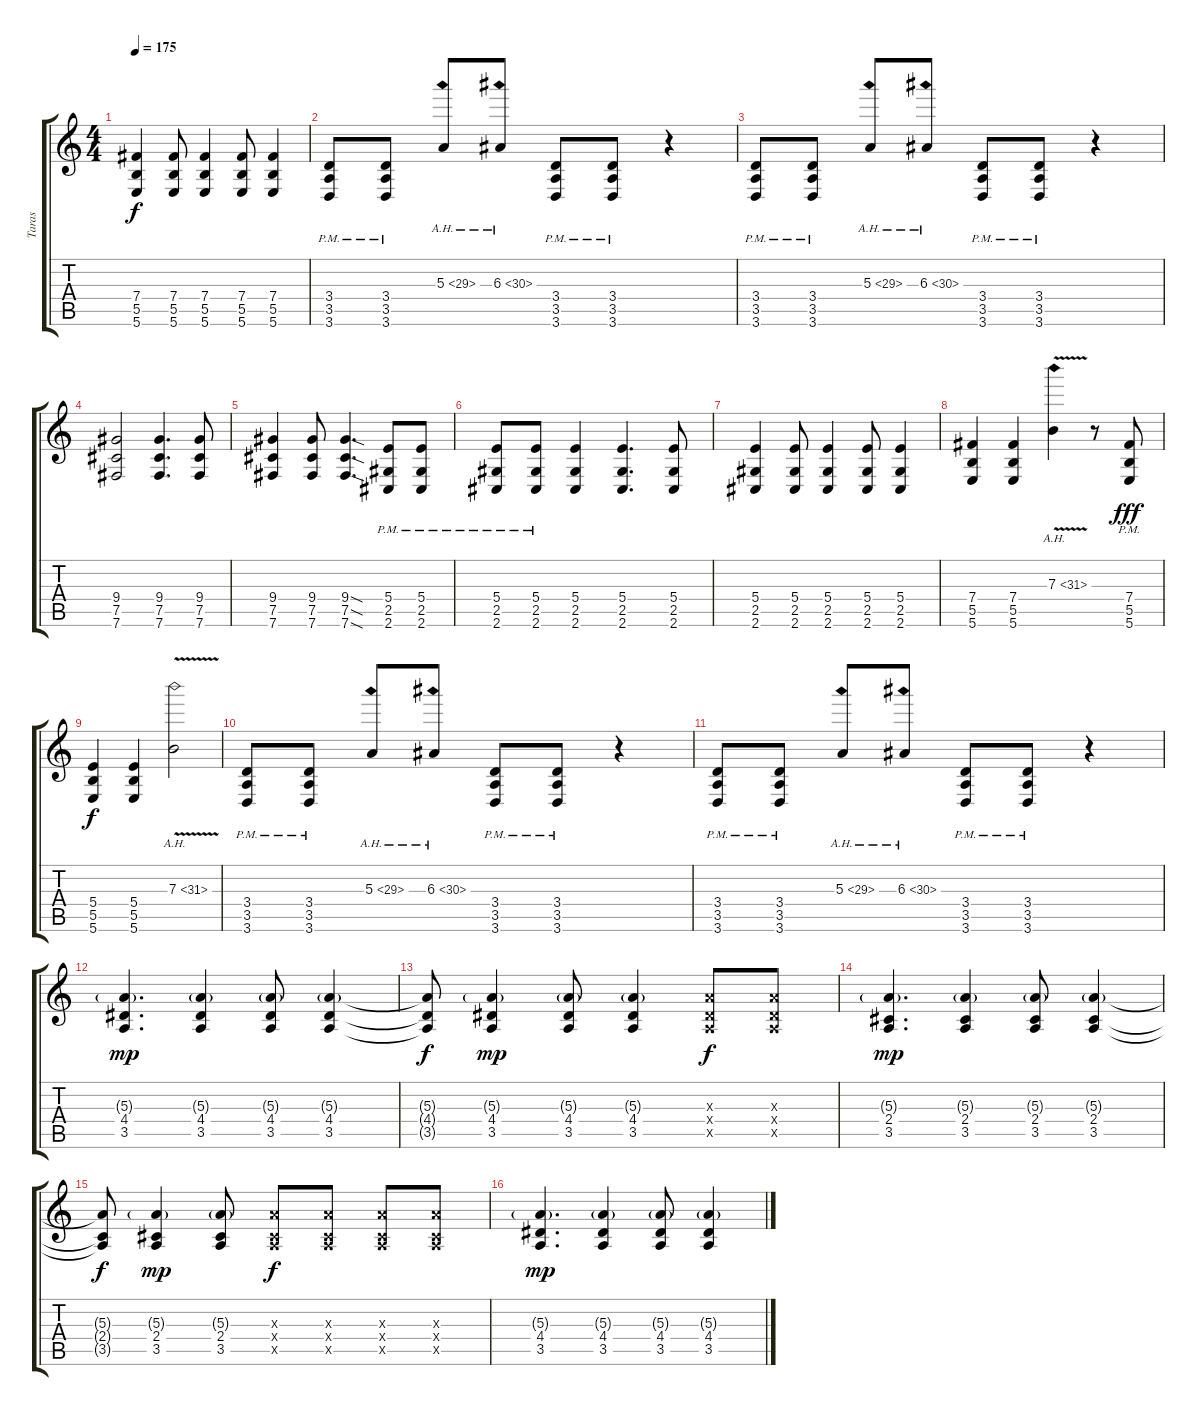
\track ("Taras" "Taras") {instrument distortionguitar}
\staff {score tabs}
\tuning (Db4 Ab3 E3 B2 Gb2 B1) {hide}
\ts (4 4)
\tempo 175
\clef g2
\ks c
(7.4 5.5 5.6).4{dy f} (7.4 5.5 5.6).8 (7.4 5.5 5.6).4 (7.4 5.5 5.6).8 (7.4 5.5 5.6).4 |
(3.4{pm} 3.5{pm} 3.6{pm}).8 (3.4{pm} 3.5{pm} 3.6{pm}).8 5.3{ah 24}.8 6.3{ah 24}.8 (3.4{pm} 3.5{pm} 3.6{pm}).8 (3.4{pm} 3.5{pm} 3.6{pm}).8 r.4 |
(3.4{pm} 3.5{pm} 3.6{pm}).8 (3.4{pm} 3.5{pm} 3.6{pm}).8 5.3{ah 24}.8 6.3{ah 24}.8 (3.4{pm} 3.5{pm} 3.6{pm}).8 (3.4{pm} 3.5{pm} 3.6{pm}).8 r.4 |
(9.4 7.5 7.6).2 (9.4 7.5 7.6).4{d} (9.4 7.5 7.6).8 |
(9.4 7.5 7.6).4 (9.4 7.5 7.6).8 (9.4{sod} 7.5{sod} 7.6{sod}).4{d} (5.4{pm} 2.5{pm} 2.6{pm}).8 (5.4{pm} 2.5{pm} 2.6{pm}).8 |
(5.4{pm} 2.5{pm} 2.6{pm}).8 (5.4{pm} 2.5{pm} 2.6{pm}).8 (5.4 2.5 2.6).4 (5.4 2.5 2.6).4{d} (5.4 2.5 2.6).8 |
(5.4 2.5 2.6).4 (5.4 2.5 2.6).8 (5.4 2.5 2.6).4 (5.4 2.5 2.6).8 (5.4 2.5 2.6).4 |
(7.4 5.5 5.6).4 (7.4 5.5 5.6).4 7.3{ah 24 v}.4 r.8 (7.4{pm} 5.5{pm} 5.6{pm}).8{dy fff} |
(5.4 5.5 5.6).4{dy f} (5.4 5.5 5.6).4 7.3{ah 24 v}.2 |
(3.4{pm} 3.5{pm} 3.6{pm}).8 (3.4{pm} 3.5{pm} 3.6{pm}).8 5.3{ah 24}.8 6.3{ah 24}.8 (3.4{pm} 3.5{pm} 3.6{pm}).8 (3.4{pm} 3.5{pm} 3.6{pm}).8 r.4 |
(3.4{pm} 3.5{pm} 3.6{pm}).8 (3.4{pm} 3.5{pm} 3.6{pm}).8 5.3{ah 24}.8 6.3{ah 24}.8 (3.4{pm} 3.5{pm} 3.6{pm}).8 (3.4{pm} 3.5{pm} 3.6{pm}).8 r.4 |
(5.3{g} 4.4 3.5).4{d dy mp instrument electricguitarclean} (5.3{g} 4.4 3.5).4 (5.3{g} 4.4 3.5).8 (5.3{g} 4.4 3.5).4 |
(5.3{t} 4.4{t} 3.5{t}).8{dy f} (5.3{g} 4.4 3.5).4{dy mp} (5.3{g} 4.4 3.5).8 (5.3{g} 4.4 3.5).4 (5.3{x} 4.4{x} 3.5{x}).8{dy f} (5.3{x} 4.4{x} 3.5{x}).8 |
(5.3{g} 2.4 3.5).4{d dy mp} (5.3{g} 2.4 3.5).4 (5.3{g} 2.4 3.5).8 (5.3{g} 2.4 3.5).4 |
(5.3{t} 2.4{t} 3.5{t}).8{dy f} (5.3{g} 2.4 3.5).4{dy mp} (5.3{g} 2.4 3.5).8 (5.3{x} 2.4{x} 3.5{x}).8{dy f} (5.3{x} 2.4{x} 3.5{x}).8 (5.3{x} 2.4{x} 3.5{x}).8 (5.3{x} 2.4{x} 3.5{x}).8 |
(5.3{g} 4.4 3.5).4{d dy mp instrument electricguitarclean} (5.3{g} 4.4 3.5).4 (5.3{g} 4.4 3.5).8 (5.3{g} 4.4 3.5).4
